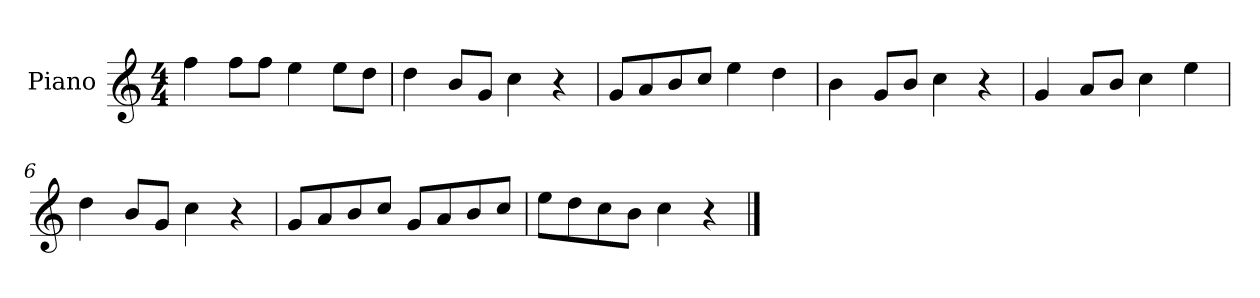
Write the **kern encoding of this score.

**kern
*part1
*staff1
*I"Piano
*I'P-no
*clefG2
*k[]
*M4/4
*MM90
=1
4ff\
8ff\L
8ff\J
4ee\
8ee\L
8dd\J
=2
4dd\
8b/L
8g/J
4cc\
4r
=3
8g/L
8a/
8b/
8cc/J
4ee\
4dd\
=4
4b\
8g/L
8b/J
4cc\
4r
=5
4g/
8a/L
8b/J
4cc\
4ee\
=6
4dd\
8b/L
8g/J
4cc\
4r
!!LO:LB:g=z
=7
8g/L
8a/
8b/
8cc/J
8g/L
8a/
8b/
8cc/J
=8
8ee\L
8dd\
8cc\
8b\J
4cc\
4r
==
*-
